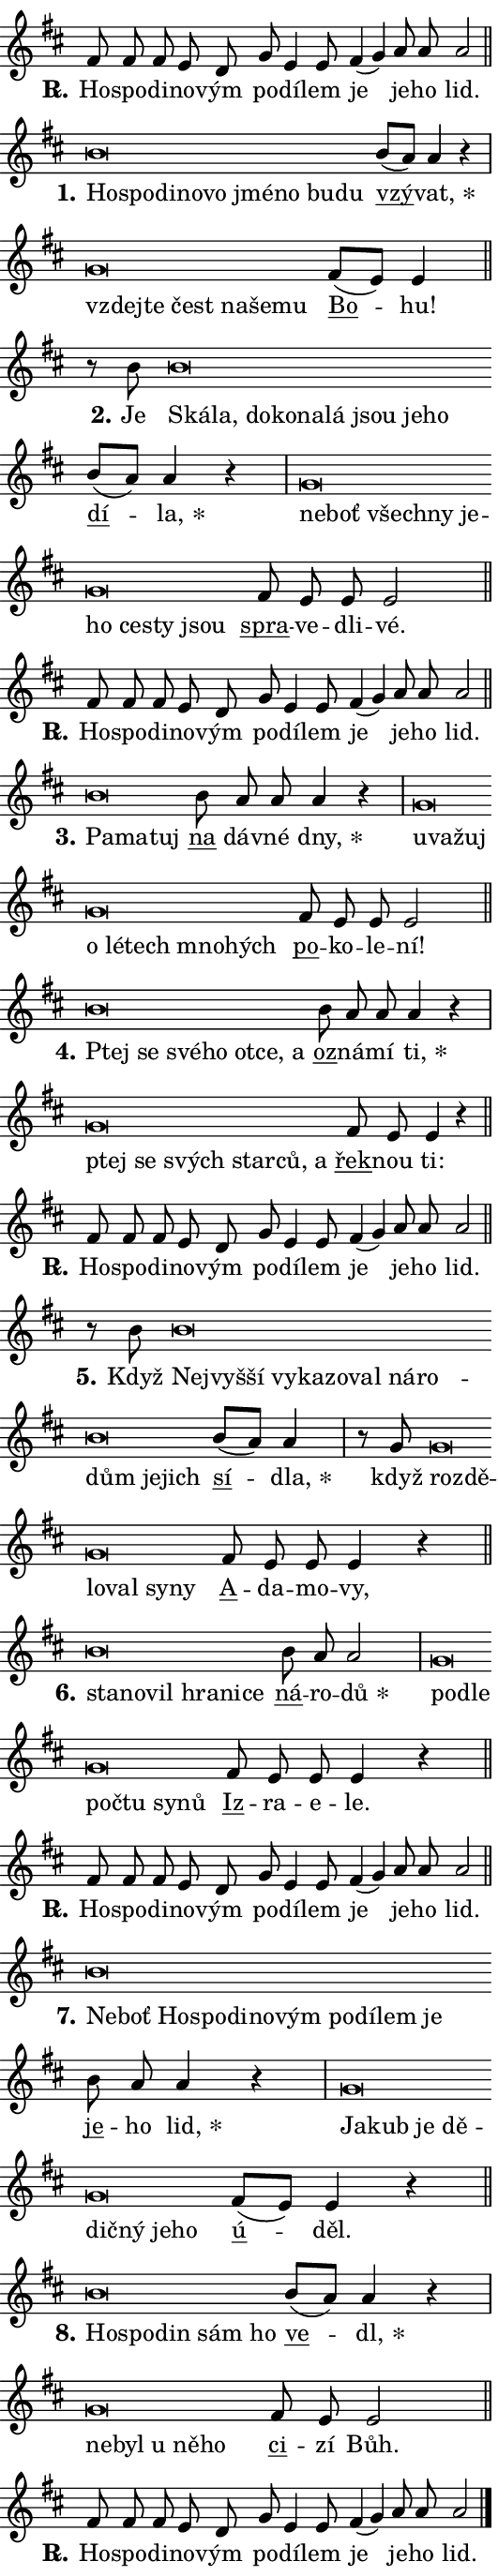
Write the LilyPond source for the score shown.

\version "2.24.0"
\header { tagline = "" }
\paper {
  indent = 0\cm
  top-margin = 0\cm
  right-margin = 0.13\cm % to fit lyric hyphens
  bottom-margin = 0\cm
  left-margin = 0\cm
  paper-width = 9\cm
  page-breaking = #ly:one-page-breaking
  system-system-spacing.basic-distance = #11
  score-system-spacing.basic-distance = #11
  ragged-last = ##f
}


%% Author: Thomas Morley
%% https://lists.gnu.org/archive/html/lilypond-user/2020-05/msg00002.html
#(define (line-position grob)
"Returns position of @var[grob} in current system:
   @code{'start}, if at first time-step
   @code{'end}, if at last time-step
   @code{'middle} otherwise
"
  (let* ((col (ly:item-get-column grob))
         (ln (ly:grob-object col 'left-neighbor))
         (rn (ly:grob-object col 'right-neighbor))
         (col-to-check-left (if (ly:grob? ln) ln col))
         (col-to-check-right (if (ly:grob? rn) rn col))
         (break-dir-left
           (and
             (ly:grob-property col-to-check-left 'non-musical #f)
             (ly:item-break-dir col-to-check-left)))
         (break-dir-right
           (and
             (ly:grob-property col-to-check-right 'non-musical #f)
             (ly:item-break-dir col-to-check-right))))
        (cond ((eqv? 1 break-dir-left) 'start)
              ((eqv? -1 break-dir-right) 'end)
              (else 'middle))))

#(define (tranparent-at-line-position vctor)
  (lambda (grob)
  "Relying on @code{line-position} select the relevant enry from @var{vctor}.
Used to determine transparency,"
    (case (line-position grob)
      ((end) (not (vector-ref vctor 0)))
      ((middle) (not (vector-ref vctor 1)))
      ((start) (not (vector-ref vctor 2))))))

noteHeadBreakVisibility =
#(define-music-function (break-visibility)(vector?)
"Makes @code{NoteHead}s transparent relying on @var{break-visibility}"
#{
  \override NoteHead.transparent =
    #(tranparent-at-line-position break-visibility)
#})

#(define delete-ledgers-for-transparent-note-heads
  (lambda (grob)
    "Reads whether a @code{NoteHead} is transparent.
If so this @code{NoteHead} is removed from @code{'note-heads} from
@var{grob}, which is supposed to be @code{LedgerLineSpanner}.
As a result ledgers are not printed for this @code{NoteHead}"
    (let* ((nhds-array (ly:grob-object grob 'note-heads))
           (nhds-list
             (if (ly:grob-array? nhds-array)
                 (ly:grob-array->list nhds-array)
                 '()))
           ;; Relies on the transparent-property being done before
           ;; Staff.LedgerLineSpanner.after-line-breaking is executed.
           ;; This is fragile ...
           (to-keep
             (remove
               (lambda (nhd)
                 (ly:grob-property nhd 'transparent #f))
               nhds-list)))
      ;; TODO find a better method to iterate over grob-arrays, similiar
      ;; to filter/remove etc for lists
      ;; For now rebuilt from scratch
      (set! (ly:grob-object grob 'note-heads)  '())
      (for-each
        (lambda (nhd)
          (ly:pointer-group-interface::add-grob grob 'note-heads nhd))
        to-keep))))

squashNotes = {
  \override NoteHead.X-extent = #'(-0.2 . 0.2)
  \override NoteHead.Y-extent = #'(-0.75 . 0)
  \override NoteHead.stencil =
    #(lambda (grob)
       (let ((pos (ly:grob-property grob 'staff-position)))
         (begin
           (if (< pos -7) (display "ERROR: Lower brevis then expected\n") (display ""))
           (if (<= pos -6) ly:text-interface::print ly:note-head::print))))
}
unSquashNotes = {
  \revert NoteHead.X-extent
  \revert NoteHead.Y-extent
  \revert NoteHead.stencil
}

hideNotes = \noteHeadBreakVisibility #begin-of-line-visible
unHideNotes = \noteHeadBreakVisibility #all-visible

% work-around for resetting accidentals
% https://lilypond.org/doc/v2.23/Documentation/notation/displaying-rhythms#unmetered-music
cadenzaMeasure = {
  \cadenzaOff
  \partial 1024 s1024
  \cadenzaOn
}

#(define-markup-command (accent layout props text) (markup?)
  "Underline accented syllable"
  (interpret-markup layout props
    #{\markup \override #'(offset . 4.3) \underline { #text }#}))

responsum = \markup \concat {
  "R" \hspace #-1.05 \path #0.1 #'((moveto 0 0.07) (lineto 0.9 0.8)) \hspace #0.05 "."
}

spaceSize = #0.6828661417322834 % exact space size for TeX Gyre Schola

\layout {
  \context {
    \Staff
    \remove "Time_signature_engraver"
    \override LedgerLineSpanner.after-line-breaking = #delete-ledgers-for-transparent-note-heads
  }
  \context {
    \Lyrics {
      \override LyricSpace.minimum-distance = \spaceSize
      \override LyricText.font-name = #"TeX Gyre Schola"
      \override LyricText.font-size = 1
      \override StanzaNumber.font-name = #"TeX Gyre Schola Bold"
      \override StanzaNumber.font-size = 1
    }
  }
  \context {
    \Score 
    \override NoteHead.text =
      #(lambda (grob) 
        (let ((pos (ly:grob-property grob 'staff-position)))
          #{\markup {
            \combine
              \halign #-0.55 \raise #(if (= pos -6) 0 0.5) \override #'(thickness . 2) \draw-line #'(3.2 . 0)
              \musicglyph "noteheads.sM1"
          }#}))
  }
}

% magnetic-lyrics.ily
%
%   written by
%     Jean Abou Samra <jean@abou-samra.fr>
%     Werner Lemberg <wl@gnu.org>
%
%   adapted by
%     Jiri Hon <jiri.hon@gmail.com>
%
% Version 2022-Apr-15

% https://www.mail-archive.com/lilypond-user@gnu.org/msg149350.html

#(define (Left_hyphen_pointer_engraver context)
   "Collect syllable-hyphen-syllable occurrences in lyrics and store
them in properties.  This engraver only looks to the left.  For
example, if the lyrics input is @code{foo -- bar}, it does the
following.

@itemize @bullet
@item
Set the @code{text} property of the @code{LyricHyphen} grob between
@q{foo} and @q{bar} to @code{foo}.

@item
Set the @code{left-hyphen} property of the @code{LyricText} grob with
text @q{foo} to the @code{LyricHyphen} grob between @q{foo} and
@q{bar}.
@end itemize

Use this auxiliary engraver in combination with the
@code{lyric-@/text::@/apply-@/magnetic-@/offset!} hook."
   (let ((hyphen #f)
         (text #f))
     (make-engraver
      (acknowledgers
       ((lyric-syllable-interface engraver grob source-engraver)
        (set! text grob)))
      (end-acknowledgers
       ((lyric-hyphen-interface engraver grob source-engraver)
        ;(when (not (grob::has-interface grob 'lyric-space-interface))
          (set! hyphen grob)));)
      ((stop-translation-timestep engraver)
       (when (and text hyphen)
         (ly:grob-set-object! text 'left-hyphen hyphen))
       (set! text #f)
       (set! hyphen #f)))))

#(define (lyric-text::apply-magnetic-offset! grob)
   "If the space between two syllables is less than the value in
property @code{LyricText@/.details@/.squash-threshold}, move the right
syllable to the left so that it gets concatenated with the left
syllable.

Use this function as a hook for
@code{LyricText@/.after-@/line-@/breaking} if the
@code{Left_@/hyphen_@/pointer_@/engraver} is active."
   (let ((hyphen (ly:grob-object grob 'left-hyphen #f)))
     (when hyphen
       (let ((left-text (ly:spanner-bound hyphen LEFT)))
         (when (grob::has-interface left-text 'lyric-syllable-interface)
           (let* ((common (ly:grob-common-refpoint grob left-text X))
                  (this-x-ext (ly:grob-extent grob common X))
                  (left-x-ext
                   (begin
                     ;; Trigger magnetism for left-text.
                     (ly:grob-property left-text 'after-line-breaking)
                     (ly:grob-extent left-text common X)))
                  ;; `delta` is the gap width between two syllables.
                  (delta (- (interval-start this-x-ext)
                            (interval-end left-x-ext)))
                  (details (ly:grob-property grob 'details))
                  (threshold (assoc-get 'squash-threshold details 0.2)))
             (when (< delta threshold)
               (let* (;; We have to manipulate the input text so that
                      ;; ligatures crossing syllable boundaries are not
                      ;; disabled.  For languages based on the Latin
                      ;; script this is essentially a beautification.
                      ;; However, for non-Western scripts it can be a
                      ;; necessity.
                      (lt (ly:grob-property left-text 'text))
                      (rt (ly:grob-property grob 'text))
                      (is-space (grob::has-interface hyphen 'lyric-space-interface))
                      (space (if is-space " " ""))
                      (extra-delta (if is-space spaceSize 0))
                      ;; Append new syllable.
                      (ltrt-space (if (and (string? lt) (string? rt))
                                (string-append lt space rt)
                                (make-concat-markup (list lt space rt))))
                      ;; Right-align `ltrt` to the right side.
                      (ltrt-space-markup (grob-interpret-markup
                               grob
                               (make-translate-markup
                                (cons (interval-length this-x-ext) 0)
                                (make-right-align-markup ltrt-space)))))
                 (begin
                   ;; Don't print `left-text`.
                   (ly:grob-set-property! left-text 'stencil #f)
                   ;; Set text and stencil (which holds all collected
                   ;; syllables so far) and shift it to the left.
                   (ly:grob-set-property! grob 'text ltrt-space)
                   (ly:grob-set-property! grob 'stencil ltrt-space-markup)
                   (ly:grob-translate-axis! grob (- (- delta extra-delta)) X))))))))))


#(define (lyric-hyphen::displace-bounds-first grob)
   ;; Make very sure this callback isn't triggered too early.
   (let ((left (ly:spanner-bound grob LEFT))
         (right (ly:spanner-bound grob RIGHT)))
     (ly:grob-property left 'after-line-breaking)
     (ly:grob-property right 'after-line-breaking)
     (ly:lyric-hyphen::print grob)))

squashThreshold = #0.4

\layout {
  \context {
    \Lyrics
    \consists #Left_hyphen_pointer_engraver
    \override LyricText.after-line-breaking =
      #lyric-text::apply-magnetic-offset!
    \override LyricHyphen.stencil = #lyric-hyphen::displace-bounds-first
    \override LyricText.details.squash-threshold = \squashThreshold
    \override LyricHyphen.minimum-distance = 0
    \override LyricHyphen.minimum-length = \squashThreshold
  }
}

squashText = \override LyricText.details.squash-threshold = 9999
unSquashText = \override LyricText.details.squash-threshold = \squashThreshold

leftText = \override LyricText.self-alignment-X = #LEFT
unLeftText = \revert LyricText.self-alignment-X

starOffset = #(lambda (grob) 
                (let ((x_offset (ly:self-alignment-interface::aligned-on-x-parent grob)))
                  (if (= x_offset 0) 0 (+ x_offset 1.2))))

star = #(define-music-function (syllable)(string?)
"Append star separator at the end of a syllable"
#{
  \once \override LyricText.X-offset = #starOffset
  \lyricmode { \markup {
    #syllable
    \override #'((font-name . "TeX Gyre Schola Bold")) \hspace #0.2 \lower #0.65 \larger "*"
  } }
#})

starAccent = #(define-music-function (syllable)(string?)
"Append star separator at the end of a syllable and make accent"
#{
  \once \override LyricText.X-offset = #starOffset
  \lyricmode { \markup {
    \accent #syllable
    \override #'((font-name . "TeX Gyre Schola Bold")) \hspace #0.2 \lower #0.65 \larger "*"
  } }
#})

breath = #(define-music-function (syllable)(string?)
"Append breathing indicator at the end of a syllable"
#{
  \lyricmode { \markup { #syllable "+" } }
#})

optionalBreath = #(define-music-function (syllable)(string?)
"Append optional breathing indicator at the end of a syllable"
#{
  \lyricmode { \markup { #syllable "(+)" } }
#})


\score {
    <<
        \new Voice = "melody" { \cadenzaOn \key d \major \relative { fis'8 fis fis e d \bar "" g e4 e8 \bar "" fis4( g) a8 a a2 \cadenzaMeasure \bar "||" \break } }
        \new Lyrics \lyricsto "melody" { \lyricmode { \set stanza = \responsum
Ho -- spo -- di -- no -- vým po -- dí -- lem je je -- ho lid. } }
    >>
    \layout {}
}

\score {
    <<
        \new Voice = "melody" { \cadenzaOn \key d \major \relative { \squashNotes b'\breve*1/16 \hideNotes \breve*1/16 \bar "" \breve*1/16 \bar "" \breve*1/16 \bar "" \breve*1/16 \bar "" \breve*1/16 \bar "" \breve*1/16 \bar "" \breve*1/16 \breve*1/16 \bar "" \unHideNotes \unSquashNotes \bar "" b8[( a)] a4 r \cadenzaMeasure \bar "|" \squashNotes g\breve*1/16 \hideNotes \breve*1/16 \bar "" \breve*1/16 \bar "" \breve*1/16 \bar "" \breve*1/16 \breve*1/16 \bar "" \unHideNotes \unSquashNotes \bar "" fis8[( e)] e4 \cadenzaMeasure \bar "||" \break } }
        \new Lyrics \lyricsto "melody" { \lyricmode { \set stanza = "1."
\leftText Ho -- \squashText spo -- di -- no -- vo jmé -- no bu -- du \unLeftText \unSquashText \markup \accent vzý -- \star vat, \leftText vzdej -- \squashText te čest na -- še -- mu \unLeftText \unSquashText \markup \accent Bo -- hu! } }
    >>
    \layout {}
}

\score {
    <<
        \new Voice = "melody" { \cadenzaOn \key d \major \relative { r8 b'8 \squashNotes b\breve*1/16 \hideNotes \breve*1/16 \bar "" \breve*1/16 \bar "" \breve*1/16 \bar "" \breve*1/16 \bar "" \breve*1/16 \bar "" \breve*1/16 \bar "" \breve*1/16 \breve*1/16 \bar "" \unHideNotes \unSquashNotes \bar "" b8[( a)] a4 r \cadenzaMeasure \bar "|" \squashNotes g\breve*1/16 \hideNotes \breve*1/16 \bar "" \breve*1/16 \bar "" \breve*1/16 \bar "" \breve*1/16 \bar "" \breve*1/16 \bar "" \breve*1/16 \bar "" \breve*1/16 \breve*1/16 \bar "" \unHideNotes \unSquashNotes \bar "" fis8 e e e2 \cadenzaMeasure \bar "||" \break } }
        \new Lyrics \lyricsto "melody" { \lyricmode { \set stanza = "2."
Je \leftText Ská -- \squashText la, do -- ko -- na -- lá jsou je -- ho \unLeftText \unSquashText \markup \accent dí -- \star la, \leftText ne -- \squashText boť všech -- ny je -- ho ce -- sty jsou \unLeftText \unSquashText \markup \accent spra -- ve -- dli -- vé. } }
    >>
    \layout {}
}

\score {
    <<
        \new Voice = "melody" { \cadenzaOn \key d \major \relative { fis'8 fis fis e d \bar "" g e4 e8 \bar "" fis4( g) a8 a a2 \cadenzaMeasure \bar "||" \break } }
        \new Lyrics \lyricsto "melody" { \lyricmode { \set stanza = \responsum
Ho -- spo -- di -- no -- vým po -- dí -- lem je je -- ho lid. } }
    >>
    \layout {}
}

\score {
    <<
        \new Voice = "melody" { \cadenzaOn \key d \major \relative { \squashNotes b'\breve*1/16 \hideNotes \breve*1/16 \breve*1/16 \bar "" \unHideNotes \unSquashNotes \bar "" b8 a a a4 r \cadenzaMeasure \bar "|" \squashNotes g\breve*1/16 \hideNotes \breve*1/16 \bar "" \breve*1/16 \bar "" \breve*1/16 \bar "" \breve*1/16 \bar "" \breve*1/16 \bar "" \breve*1/16 \breve*1/16 \bar "" \unHideNotes \unSquashNotes \bar "" fis8 e e e2 \cadenzaMeasure \bar "||" \break } }
        \new Lyrics \lyricsto "melody" { \lyricmode { \set stanza = "3."
\leftText Pa -- \squashText ma -- tuj \unLeftText \unSquashText \markup \accent na dáv -- né \star dny, \leftText u -- \squashText va -- žuj o lé -- tech mno -- hých \unLeftText \unSquashText \markup \accent po -- ko -- le -- ní! } }
    >>
    \layout {}
}

\score {
    <<
        \new Voice = "melody" { \cadenzaOn \key d \major \relative { \squashNotes b'\breve*1/16 \hideNotes \breve*1/16 \bar "" \breve*1/16 \bar "" \breve*1/16 \bar "" \breve*1/16 \bar "" \breve*1/16 \breve*1/16 \bar "" \unHideNotes \unSquashNotes \bar "" b8 a a a4 r \cadenzaMeasure \bar "|" \squashNotes g\breve*1/16 \hideNotes \breve*1/16 \bar "" \breve*1/16 \bar "" \breve*1/16 \bar "" \breve*1/16 \breve*1/16 \bar "" \unHideNotes \unSquashNotes \bar "" fis8 e e4 r \cadenzaMeasure \bar "||" \break } }
        \new Lyrics \lyricsto "melody" { \lyricmode { \set stanza = "4."
\leftText Ptej \squashText se své -- ho ot -- ce, a \unLeftText \unSquashText \markup \accent oz -- ná -- mí \star ti, \leftText ptej \squashText se svých star -- ců, a \unLeftText \unSquashText \markup \accent řek -- nou ti: } }
    >>
    \layout {}
}

\score {
    <<
        \new Voice = "melody" { \cadenzaOn \key d \major \relative { fis'8 fis fis e d \bar "" g e4 e8 \bar "" fis4( g) a8 a a2 \cadenzaMeasure \bar "||" \break } }
        \new Lyrics \lyricsto "melody" { \lyricmode { \set stanza = \responsum
Ho -- spo -- di -- no -- vým po -- dí -- lem je je -- ho lid. } }
    >>
    \layout {}
}

\score {
    <<
        \new Voice = "melody" { \cadenzaOn \key d \major \relative { r8 b'8 \squashNotes b\breve*1/16 \hideNotes \breve*1/16 \bar "" \breve*1/16 \bar "" \breve*1/16 \bar "" \breve*1/16 \bar "" \breve*1/16 \bar "" \breve*1/16 \bar "" \breve*1/16 \bar "" \breve*1/16 \bar "" \breve*1/16 \bar "" \breve*1/16 \breve*1/16 \bar "" \unHideNotes \unSquashNotes \bar "" b8[( a)] a4 \cadenzaMeasure \bar "|" r8 g8 \squashNotes g\breve*1/16 \hideNotes \breve*1/16 \bar "" \breve*1/16 \bar "" \breve*1/16 \bar "" \breve*1/16 \breve*1/16 \bar "" \unHideNotes \unSquashNotes \bar "" fis8 e e e4 r \cadenzaMeasure \bar "||" \break } }
        \new Lyrics \lyricsto "melody" { \lyricmode { \set stanza = "5."
Když \leftText Nej -- \squashText vyš -- ší vy -- ka -- zo -- val ná -- ro -- dům je -- jich \unLeftText \unSquashText \markup \accent sí -- \star dla, když \leftText roz -- \squashText dě -- lo -- val sy -- ny \unLeftText \unSquashText \markup \accent A -- da -- mo -- vy, } }
    >>
    \layout {}
}

\score {
    <<
        \new Voice = "melody" { \cadenzaOn \key d \major \relative { \squashNotes b'\breve*1/16 \hideNotes \breve*1/16 \bar "" \breve*1/16 \bar "" \breve*1/16 \bar "" \breve*1/16 \breve*1/16 \bar "" \unHideNotes \unSquashNotes \bar "" b8 a a2 \cadenzaMeasure \bar "|" \squashNotes g\breve*1/16 \hideNotes \breve*1/16 \bar "" \breve*1/16 \bar "" \breve*1/16 \bar "" \breve*1/16 \breve*1/16 \bar "" \unHideNotes \unSquashNotes \bar "" fis8 e e e4 r \cadenzaMeasure \bar "||" \break } }
        \new Lyrics \lyricsto "melody" { \lyricmode { \set stanza = "6."
\leftText sta -- \squashText no -- vil hra -- ni -- ce \unLeftText \unSquashText \markup \accent ná -- ro -- \star dů \leftText po -- \squashText dle po -- čtu sy -- nů \unLeftText \unSquashText \markup \accent Iz -- ra -- e -- le. } }
    >>
    \layout {}
}

\score {
    <<
        \new Voice = "melody" { \cadenzaOn \key d \major \relative { fis'8 fis fis e d \bar "" g e4 e8 \bar "" fis4( g) a8 a a2 \cadenzaMeasure \bar "||" \break } }
        \new Lyrics \lyricsto "melody" { \lyricmode { \set stanza = \responsum
Ho -- spo -- di -- no -- vým po -- dí -- lem je je -- ho lid. } }
    >>
    \layout {}
}

\score {
    <<
        \new Voice = "melody" { \cadenzaOn \key d \major \relative { \squashNotes b'\breve*1/16 \hideNotes \breve*1/16 \bar "" \breve*1/16 \bar "" \breve*1/16 \bar "" \breve*1/16 \bar "" \breve*1/16 \bar "" \breve*1/16 \bar "" \breve*1/16 \bar "" \breve*1/16 \bar "" \breve*1/16 \breve*1/16 \bar "" \unHideNotes \unSquashNotes \bar "" b8 a a4 r \cadenzaMeasure \bar "|" \squashNotes g\breve*1/16 \hideNotes \breve*1/16 \bar "" \breve*1/16 \bar "" \breve*1/16 \bar "" \breve*1/16 \bar "" \breve*1/16 \bar "" \breve*1/16 \breve*1/16 \bar "" \unHideNotes \unSquashNotes \bar "" fis8[( e)] e4 r \cadenzaMeasure \bar "||" \break } }
        \new Lyrics \lyricsto "melody" { \lyricmode { \set stanza = "7."
\leftText Ne -- \squashText boť Ho -- spo -- di -- no -- vým po -- dí -- lem je \unLeftText \unSquashText \markup \accent je -- ho \star lid, \leftText Ja -- \squashText kub je dě -- dič -- ný je -- ho \unLeftText \unSquashText \markup \accent ú -- děl. } }
    >>
    \layout {}
}

\score {
    <<
        \new Voice = "melody" { \cadenzaOn \key d \major \relative { \squashNotes b'\breve*1/16 \hideNotes \breve*1/16 \bar "" \breve*1/16 \bar "" \breve*1/16 \breve*1/16 \bar "" \unHideNotes \unSquashNotes \bar "" b8[( a)] a4 r \cadenzaMeasure \bar "|" \squashNotes g\breve*1/16 \hideNotes \breve*1/16 \bar "" \breve*1/16 \bar "" \breve*1/16 \breve*1/16 \bar "" \unHideNotes \unSquashNotes \bar "" fis8 e e2 \cadenzaMeasure \bar "||" \break } }
        \new Lyrics \lyricsto "melody" { \lyricmode { \set stanza = "8."
\leftText Ho -- \squashText spo -- din sám ho \unLeftText \unSquashText \markup \accent ve -- \star dl, \leftText ne -- \squashText byl u ně -- ho \unLeftText \unSquashText \markup \accent ci -- zí Bůh. } }
    >>
    \layout {}
}

\score {
    <<
        \new Voice = "melody" { \cadenzaOn \key d \major \relative { fis'8 fis fis e d \bar "" g e4 e8 \bar "" fis4( g) a8 a a2 \cadenzaMeasure \bar "||" \break } \bar "|." }
        \new Lyrics \lyricsto "melody" { \lyricmode { \set stanza = \responsum
Ho -- spo -- di -- no -- vým po -- dí -- lem je je -- ho lid. } }
    >>
    \layout {}
}
